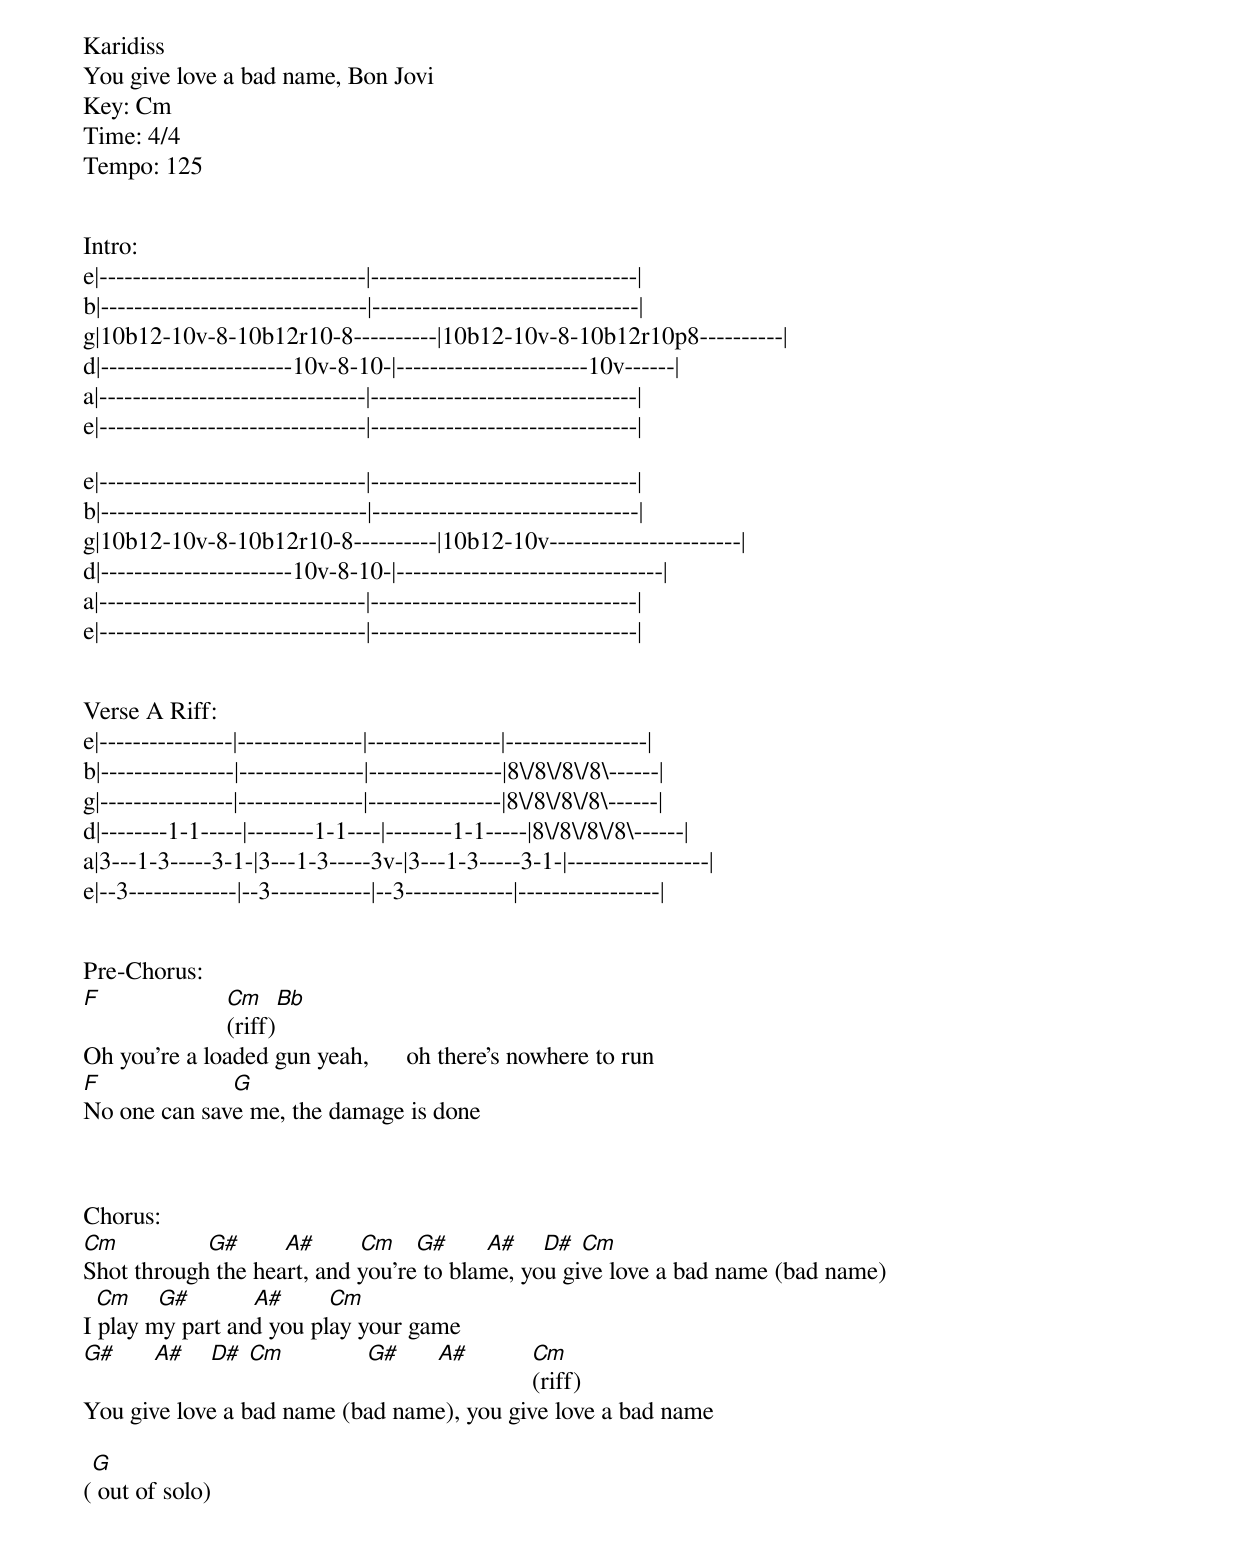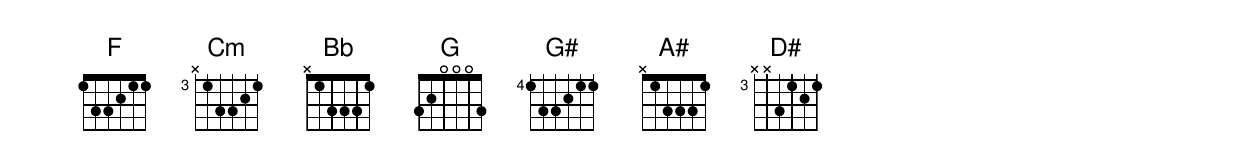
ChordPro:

Karidiss
You give love a bad name, Bon Jovi
Key: Cm
Time: 4/4
Tempo: 125


Intro:
e|--------------------------------|--------------------------------|
b|--------------------------------|--------------------------------|
g|10b12-10v-8-10b12r10-8----------|10b12-10v-8-10b12r10p8----------|
d|-----------------------10v-8-10-|-----------------------10v------|
a|--------------------------------|--------------------------------|
e|--------------------------------|--------------------------------|

e|--------------------------------|--------------------------------|
b|--------------------------------|--------------------------------|
g|10b12-10v-8-10b12r10-8----------|10b12-10v-----------------------|
d|-----------------------10v-8-10-|--------------------------------|
a|--------------------------------|--------------------------------|
e|--------------------------------|--------------------------------|


Verse A Riff:
e|----------------|---------------|----------------|-----------------|
b|----------------|---------------|----------------|8\/8\/8\/8\------|
g|----------------|---------------|----------------|8\/8\/8\/8\------|
d|--------1-1-----|--------1-1----|--------1-1-----|8\/8\/8\/8\------|
a|3---1-3-----3-1-|3---1-3-----3v-|3---1-3-----3-1-|-----------------|
e|--3-------------|--3------------|--3-------------|-----------------|


Pre-Chorus:
[F]                    [Cm](riff)[Bb]
Oh you're a loaded gun yeah,      oh there's nowhere to run
[F]                     [G]
No one can save me, the damage is done



Chorus:
[Cm]              [G#]       [A#]       [Cm]   [G#]      [A#]    [D#] [Cm]
Shot through the heart, and you're to blame, you give love a bad name (bad name)
  [Cm]    [G#]          [A#]       [Cm]
I play my part and you play your game
[G#]      [A#]    [D#] [Cm]             [G#]      [A#]          [Cm](riff)
You give love a bad name (bad name), you give love a bad name

([G] out of solo)
